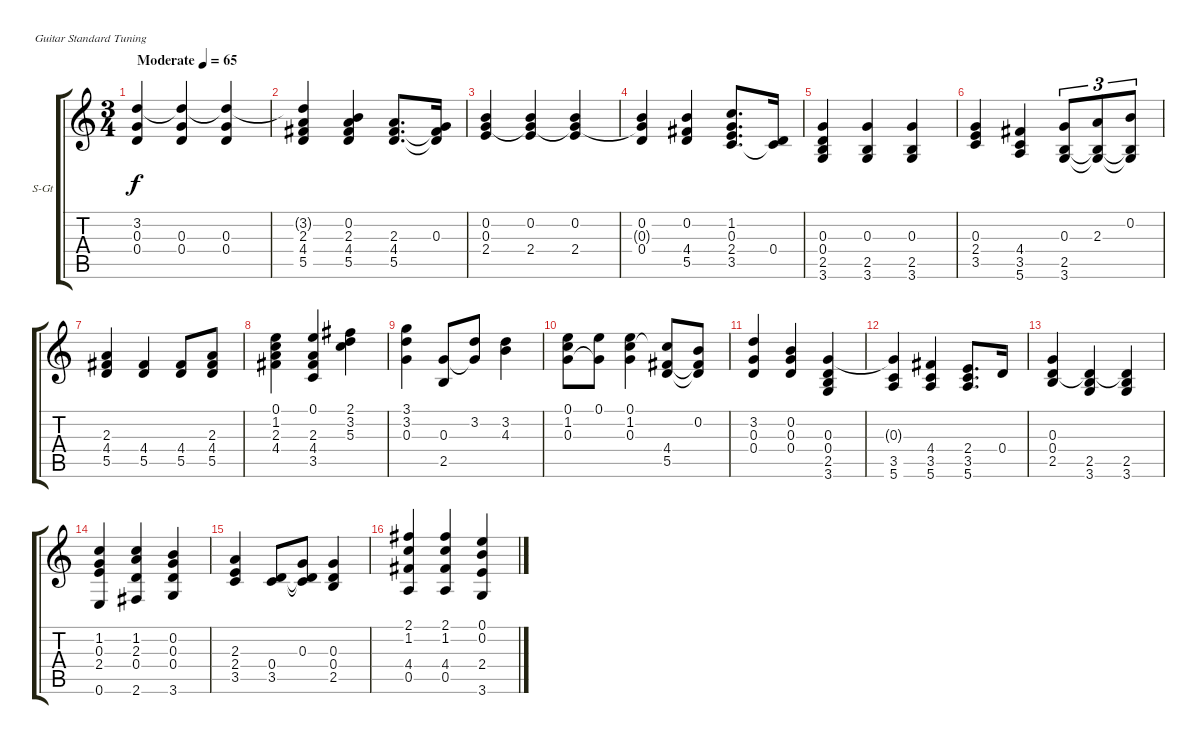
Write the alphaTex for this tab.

\bracketExtendMode groupsimilarinstruments
\firstSystemTrackNameOrientation horizontal
\otherSystemsTrackNameOrientation horizontal
\track ("Track 1" "S-Gt") {instrument acousticgrandpiano}
\staff {score tabs}
\tuning (E4 B3 G3 D3 A2 E2)
\displaytranspose 12
\ts (3 4)
\beaming (8 2 2 2)
\tempo (65 "Moderate")
\clef g2
\ks c
(3.2 0.3 0.4).4{dy f instrument acousticgrandpiano} (3.2{t} 0.3 0.4).4 (3.2{t} 0.3 0.4).4 |
(3.2{t} 2.3 4.4 5.5).4 (0.2 2.3 4.4 5.5).4 (2.3 4.4 5.5).8{d} (0.3 4.4{t} 5.5{t}).16 |
(0.2 0.3 2.4).4 (0.2 0.3{t} 2.4).4 (0.2 0.3{t} 2.4).4 |
(0.2 0.3{t} 0.4).4 (0.2 4.4 5.5).4 (1.2 0.3 2.4 3.5).8{d} (0.4 3.5{t}).16 |
(0.3 0.4 2.5 3.6).4 (0.3 2.5 3.6).4 (0.3 2.5 3.6).4 |
(0.3 2.4 3.5).4 (4.4 3.5 5.6).4 (0.3 2.5 3.6).8{tu (3 2)} (2.3 2.5{t} 3.6{t}).8{tu (3 2)} (0.2 2.5{t} 3.6{t}).8{tu (3 2)} |
(2.3 4.4 5.5).4 (4.4 5.5).4 (4.4 5.5).8 (2.3 4.4 5.5).8 |
(0.1 1.2 2.3 4.4).4 (0.1 2.3 4.4 3.5).4 (2.1 3.2 5.3).4 |
(3.1 3.2 0.3).4 (0.3 2.5).8 (3.2 0.3{t}).8 (3.2 4.3).4 |
(0.1 1.2 0.3).8 (0.1 0.3{t}).8 (0.1 1.2 0.3).4 (1.2{t} 4.4 5.5).8 (0.2 4.4{t} 5.5{t}).8 |
(3.2 0.3 0.4).4 (0.2 0.3 0.4).4 (0.3 0.4 2.5 3.6).4 |
(0.3{t} 3.5 5.6).4 (4.4 3.5 5.6).4 (2.4 3.5 5.6).8{d} 0.4.16 |
(0.3 0.4 2.5).4 (0.4{t} 2.5 3.6).4 (0.4{t} 2.5 3.6).4 |
(1.2 0.3 2.4 0.6).4 (1.2 2.3 0.4 2.6).4 (0.2 0.3 0.4 3.6).4 |
(2.3 2.4 3.5).4 (0.4 3.5).8 (0.3 0.4{t} 3.5{t}).8 (0.3 0.4 2.5).4 |
(2.1 1.2 4.4 0.5).4 (2.1 1.2 4.4 0.5).4 (0.1 0.2 2.4 3.6).4
